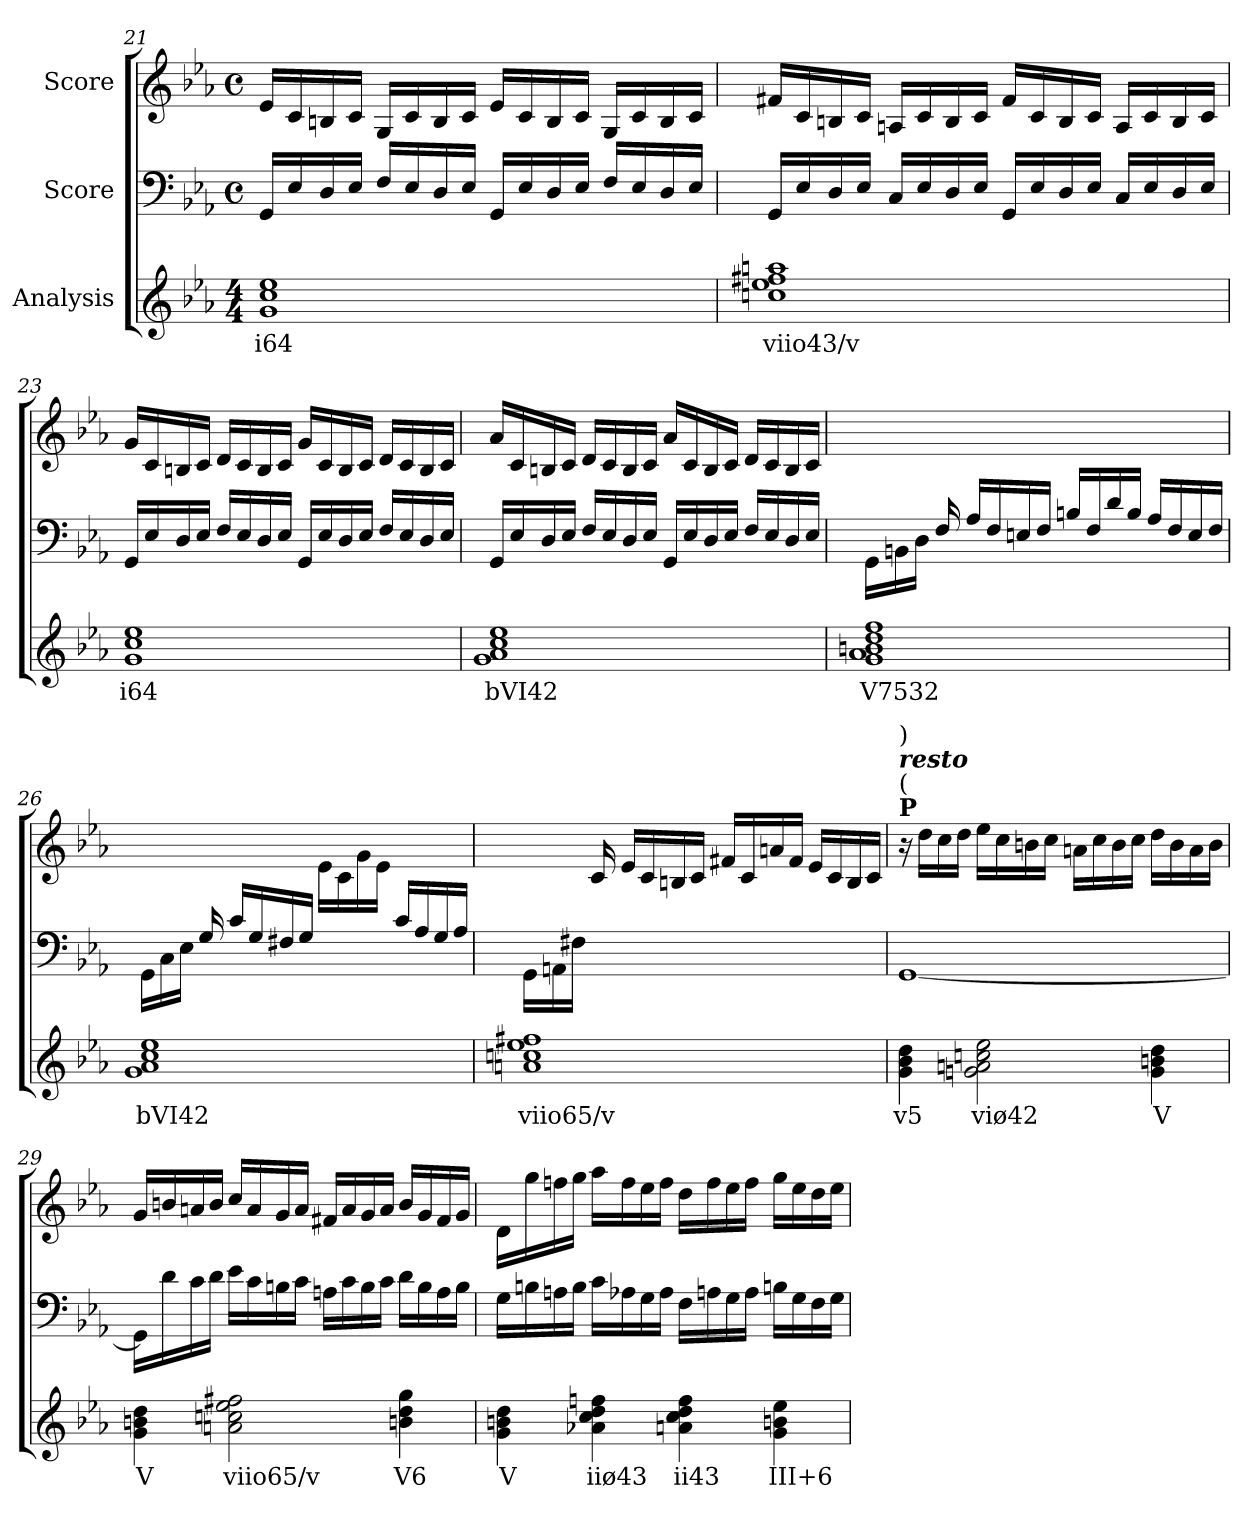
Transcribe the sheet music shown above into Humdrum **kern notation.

**kern	**text	**kern	**kern
*part3	*part3	*part2	*part1
*staff3	*staff3	*staff2	*staff1
*I"Analysis	*	*I"Score	*I"Score
!!LO:LB:g=z
*	*	*clefF4	*clefG2
*k[b-e-a-]	*	*k[b-e-a-]	*k[b-e-a-]
*M4/4	*	*M4/4	*M4/4
*	*	*met(c)	*met(c)
=21	=21	=21	=21
1g 1cc 1ee-	i64	16GG/LL	16e-/LL
.	.	16E-/	16c/
.	.	16D/	16Bn/
.	.	16E-/JJ	16c/JJ
.	.	16F/LL	16G/LL
.	.	16E-/	16c/
.	.	16D/	16B/
.	.	16E-/JJ	16c/JJ
.	.	16GG/LL	16e-/LL
.	.	16E-/	16c/
.	.	16D/	16B/
.	.	16E-/JJ	16c/JJ
.	.	16F/LL	16G/LL
.	.	16E-/	16c/
.	.	16D/	16B/
.	.	16E-/JJ	16c/JJ
=22	=22	=22	=22
1ccn 1ee- 1ff#X 1aan	viio43/v	16GG/LL	16f#X/LL
.	.	16E-/	16c/
.	.	16D/	16Bn/
.	.	16E-/JJ	16c/JJ
.	.	16C/LL	16An/LL
.	.	16E-/	16c/
.	.	16D/	16B/
.	.	16E-/JJ	16c/JJ
.	.	16GG/LL	16f#/LL
.	.	16E-/	16c/
.	.	16D/	16B/
.	.	16E-/JJ	16c/JJ
.	.	16C/LL	16A/LL
.	.	16E-/	16c/
.	.	16D/	16B/
.	.	16E-/JJ	16c/JJ
!!LO:LB:g=z
=23	=23	=23	=23
1g 1cc 1ee-	i64	16GG/LL	16g/LL
.	.	16E-/	16c/
.	.	16D/	16Bn/
.	.	16E-/JJ	16c/JJ
.	.	16F/LL	16d/LL
.	.	16E-/	16c/
.	.	16D/	16B/
.	.	16E-/JJ	16c/JJ
.	.	16GG/LL	16g/LL
.	.	16E-/	16c/
.	.	16D/	16B/
.	.	16E-/JJ	16c/JJ
.	.	16F/LL	16d/LL
.	.	16E-/	16c/
.	.	16D/	16B/
.	.	16E-/JJ	16c/JJ
=24	=24	=24	=24
1g 1a- 1cc 1ee-	bVI42	16GG/LL	16a-/LL
.	.	16E-/	16c/
.	.	16D/	16Bn/
.	.	16E-/JJ	16c/JJ
.	.	16F/LL	16d/LL
.	.	16E-/	16c/
.	.	16D/	16B/
.	.	16E-/JJ	16c/JJ
.	.	16GG/LL	16a-/LL
.	.	16E-/	16c/
.	.	16D/	16B/
.	.	16E-/JJ	16c/JJ
.	.	16F/LL	16d/LL
.	.	16E-/	16c/
.	.	16D/	16B/
.	.	16E-/JJ	16c/JJ
!!LO:LB:g=z
=25	=25	=25	=25
1g 1a- 1bn 1dd 1ff	V7532	16GG\LL	1ryy
.	.	16BBn\	.
.	.	16D\JJ	.
.	.	16F/	.
.	.	16A-/LL	.
.	.	16F/	.
.	.	16En/	.
.	.	16F/JJ	.
.	.	16Bn/LL	.
.	.	16F/	.
.	.	16d/	.
.	.	16B/JJ	.
.	.	16A-/LL	.
.	.	16F/	.
.	.	16E/	.
.	.	16F/JJ	.
=26	=26	=26	=26
*	*	*	*^
1g 1a- 1cc 1ee-	bVI42	16GG\LL	1ryy	2ryy
.	.	16C\	.	.
.	.	16E-\JJ	.	.
.	.	16G/	.	.
.	.	16c/LL	.	.
.	.	16G/	.	.
.	.	16F#X/	.	.
.	.	16G/JJ	.	.
.	.	4ryy	.	16e-\LL
.	.	.	.	16c\
.	.	.	.	16g\
.	.	.	.	16e-\JJ
.	.	16c/LL	.	4ryy
.	.	16A-/	.	.
.	.	16G/	.	.
.	.	16A-/JJ	.	.
*	*	*	*v	*v
!!LO:LB:g=z
=27	=27	=27	=27
1an 1ccn 1ee- 1ff#X	viio65/v	16GG\LL	8.ryy
.	.	16AAn\	.
.	.	16F#X\JJ	.
.	.	16ryy	16c/
.	.	4ryy	16e-/LL
.	.	.	16c/
.	.	.	16Bn/
.	.	.	16c/JJ
.	.	2ryy	16f#X/LL
.	.	.	16c/
.	.	.	16an/
.	.	.	16f#/JJ
.	.	.	16e-/LL
.	.	.	16c/
.	.	.	16B/
.	.	.	16c/JJ
=28	=28	=28	=28
!	!	!	!LO:TX:a:B:t=P
!	!	!	!LO:TX:a:t=(
!	!	!	!LO:TX:a:Bi:t=resto
!	!	!	!LO:TX:a:t=)
4g 4b- 4dd	v5	[1GG	16r
.	.	.	16dd\LL
.	.	.	16cc\
.	.	.	16dd\JJ
2gn 2an 2ccn 2ee-	viø42	.	16ee-\LL
.	.	.	16cc\
.	.	.	16bn\
.	.	.	16cc\JJ
.	.	.	16an\LL
.	.	.	16cc\
.	.	.	16b\
.	.	.	16cc\JJ
4g 4bn 4dd	V	.	16dd\LL
.	.	.	16b\
.	.	.	16a\
.	.	.	16b\JJ
!!LO:PB:g=z
=29	=29	=29	=29
4g 4bn 4dd	V	16GG\LL]	16g/LL
.	.	16d\	16bn/
.	.	16c\	16an/
.	.	16d\JJ	16b/JJ
2an 2ccn 2ee- 2ff#X	viio65/v	16e-\LL	16cc/LL
.	.	16c\	16a/
.	.	16Bn\	16g/
.	.	16c\JJ	16a/JJ
.	.	16An\LL	16f#X/LL
.	.	16c\	16a/
.	.	16B\	16g/
.	.	16c\JJ	16a/JJ
4bn 4dd 4gg	V6	16d\LL	16b/LL
.	.	16B\	16g/
.	.	16A\	16f#/
.	.	16B\JJ	16g/JJ
=30	=30	=30	=30
4g 4bn 4dd	V	16G\LL	16d\LL
.	.	16Bn\	16gg\
.	.	16An\	16ffn\
.	.	16B\JJ	16gg\JJ
4a-X 4cc 4dd 4ffn	iiø43	16c\LL	16aa-\LL
.	.	16A-X\	16ff\
.	.	16G\	16ee-\
.	.	16A-\JJ	16ff\JJ
4an 4cc 4dd 4ff	ii43	16F\LL	16dd\LL
.	.	16An\	16ff\
.	.	16G\	16ee-\
.	.	16A\JJ	16ff\JJ
4g 4bn 4ee-	III+6	16Bn\LL	16gg\LL
.	.	16G\	16ee-\
.	.	16F\	16dd\
.	.	16G\JJ	16ee-\JJ
=	=	=	=
*-	*-	*-	*-
